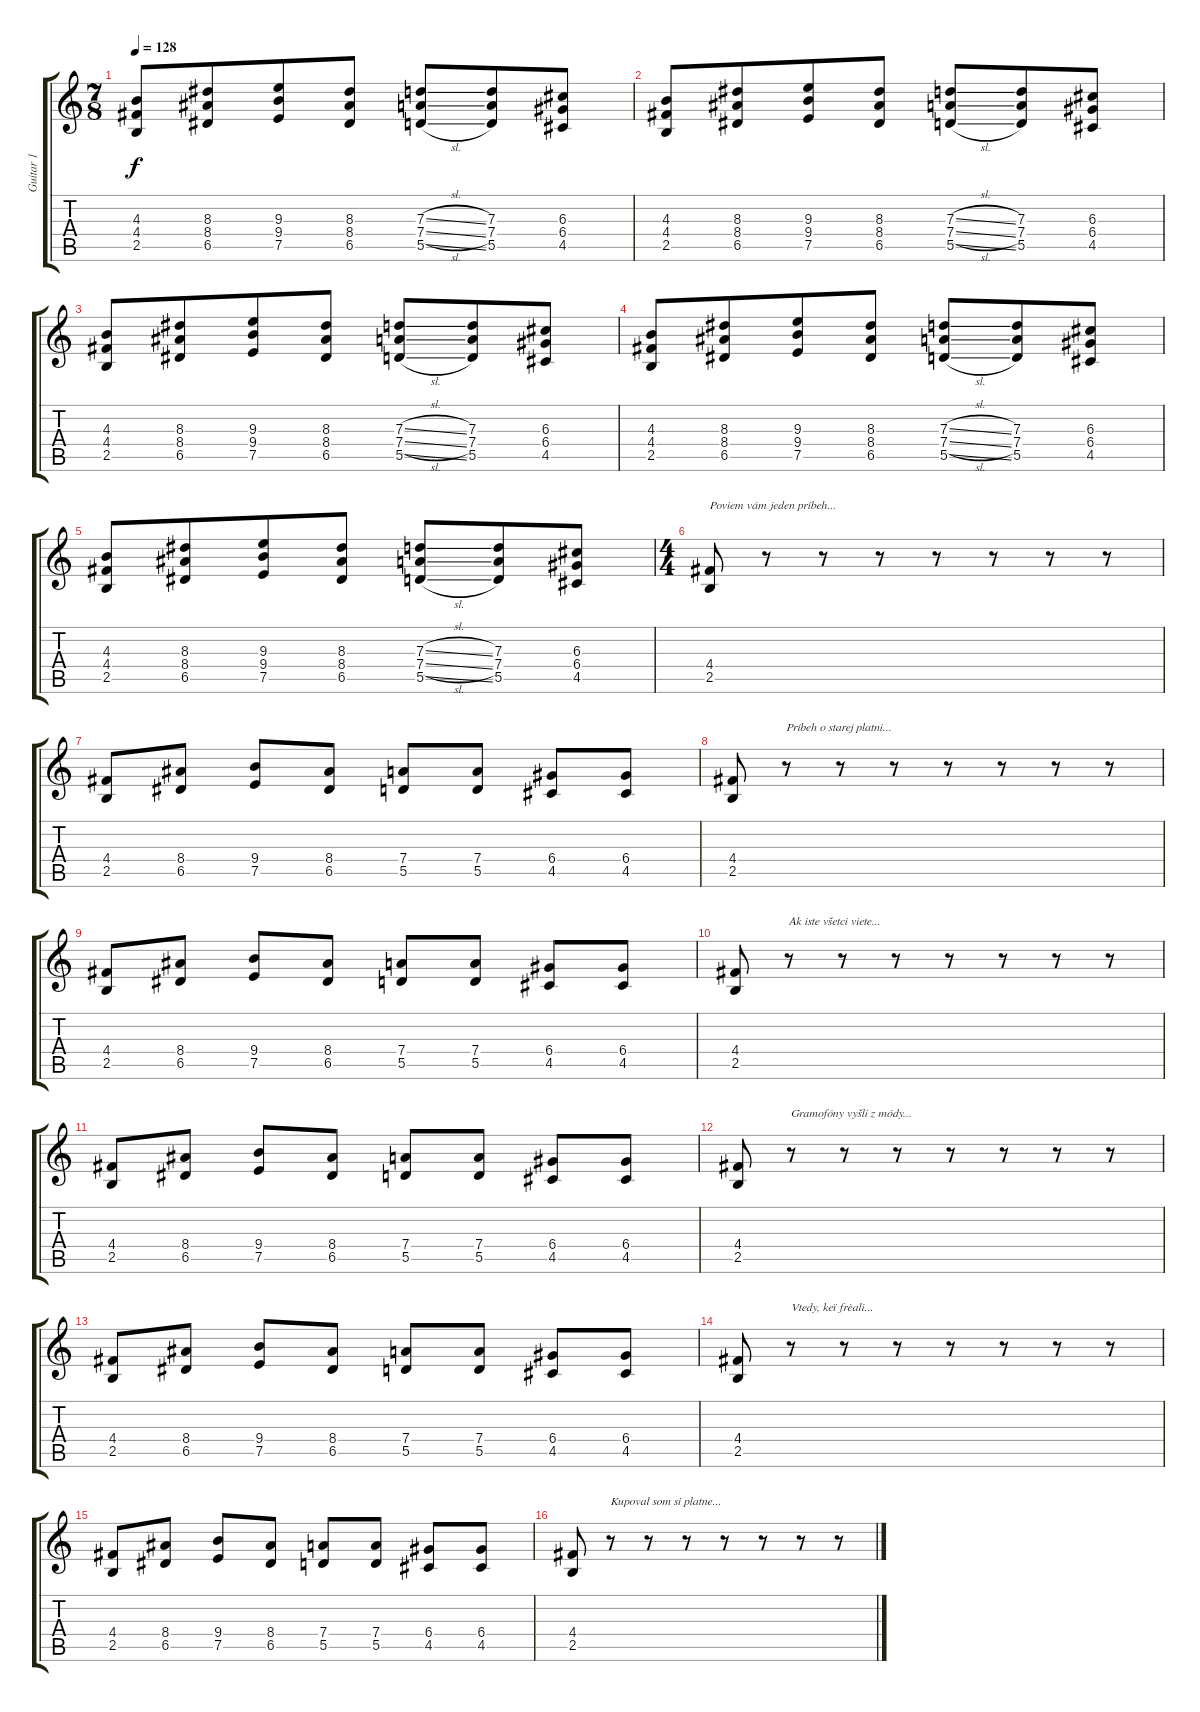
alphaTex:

\track ("Guitar 1" "Guitar 1") {instrument distortionguitar}
\staff {score tabs}
\tuning (E4 B3 G3 D3 A2 E2) {hide}
\ts (7 8)
\tempo 128
\clef g2
\ks c
(4.3 4.4 2.5).8{dy f} (8.3 8.4 6.5).8 (9.3 9.4 7.5).8 (8.3 8.4 6.5).8 (7.3{sl} 7.4{sl} 5.5{sl}).8 (7.3 7.4 5.5).8 (6.3 6.4 4.5).8 |
(4.3 4.4 2.5).8 (8.3 8.4 6.5).8 (9.3 9.4 7.5).8 (8.3 8.4 6.5).8 (7.3{sl} 7.4{sl} 5.5{sl}).8 (7.3 7.4 5.5).8 (6.3 6.4 4.5).8 |
(4.3 4.4 2.5).8 (8.3 8.4 6.5).8 (9.3 9.4 7.5).8 (8.3 8.4 6.5).8 (7.3{sl} 7.4{sl} 5.5{sl}).8 (7.3 7.4 5.5).8 (6.3 6.4 4.5).8 |
(4.3 4.4 2.5).8 (8.3 8.4 6.5).8 (9.3 9.4 7.5).8 (8.3 8.4 6.5).8 (7.3{sl} 7.4{sl} 5.5{sl}).8 (7.3 7.4 5.5).8 (6.3 6.4 4.5).8 |
(4.3 4.4 2.5).8 (8.3 8.4 6.5).8 (9.3 9.4 7.5).8 (8.3 8.4 6.5).8 (7.3{sl} 7.4{sl} 5.5{sl}).8 (7.3 7.4 5.5).8 (6.3 6.4 4.5).8 |
\ts (4 4)
(4.4 2.5).8{txt "Poviem vám jeden príbeh..."} r.8 r.8 r.8 r.8 r.8 r.8 r.8 |
(4.4 2.5).8 (8.4 6.5).8 (9.4 7.5).8 (8.4 6.5).8 (7.4 5.5).8 (7.4 5.5).8 (6.4 4.5).8 (6.4 4.5).8 |
(4.4 2.5).8 r.8{txt "Príbeh o starej platni..."} r.8 r.8 r.8 r.8 r.8 r.8 |
(4.4 2.5).8 (8.4 6.5).8 (9.4 7.5).8 (8.4 6.5).8 (7.4 5.5).8 (7.4 5.5).8 (6.4 4.5).8 (6.4 4.5).8 |
(4.4 2.5).8 r.8{txt "Ak iste všetci viete..."} r.8 r.8 r.8 r.8 r.8 r.8 |
(4.4 2.5).8 (8.4 6.5).8 (9.4 7.5).8 (8.4 6.5).8 (7.4 5.5).8 (7.4 5.5).8 (6.4 4.5).8 (6.4 4.5).8 |
(4.4 2.5).8 r.8{txt "Gramofóny vyšli z módy..."} r.8 r.8 r.8 r.8 r.8 r.8 |
(4.4 2.5).8 (8.4 6.5).8 (9.4 7.5).8 (8.4 6.5).8 (7.4 5.5).8 (7.4 5.5).8 (6.4 4.5).8 (6.4 4.5).8 |
(4.4 2.5).8 r.8{txt "Vtedy, keï frèali..."} r.8 r.8 r.8 r.8 r.8 r.8 |
(4.4 2.5).8 (8.4 6.5).8 (9.4 7.5).8 (8.4 6.5).8 (7.4 5.5).8 (7.4 5.5).8 (6.4 4.5).8 (6.4 4.5).8 |
(4.4 2.5).8 r.8{txt "Kupoval som si platne..."} r.8 r.8 r.8 r.8 r.8 r.8
